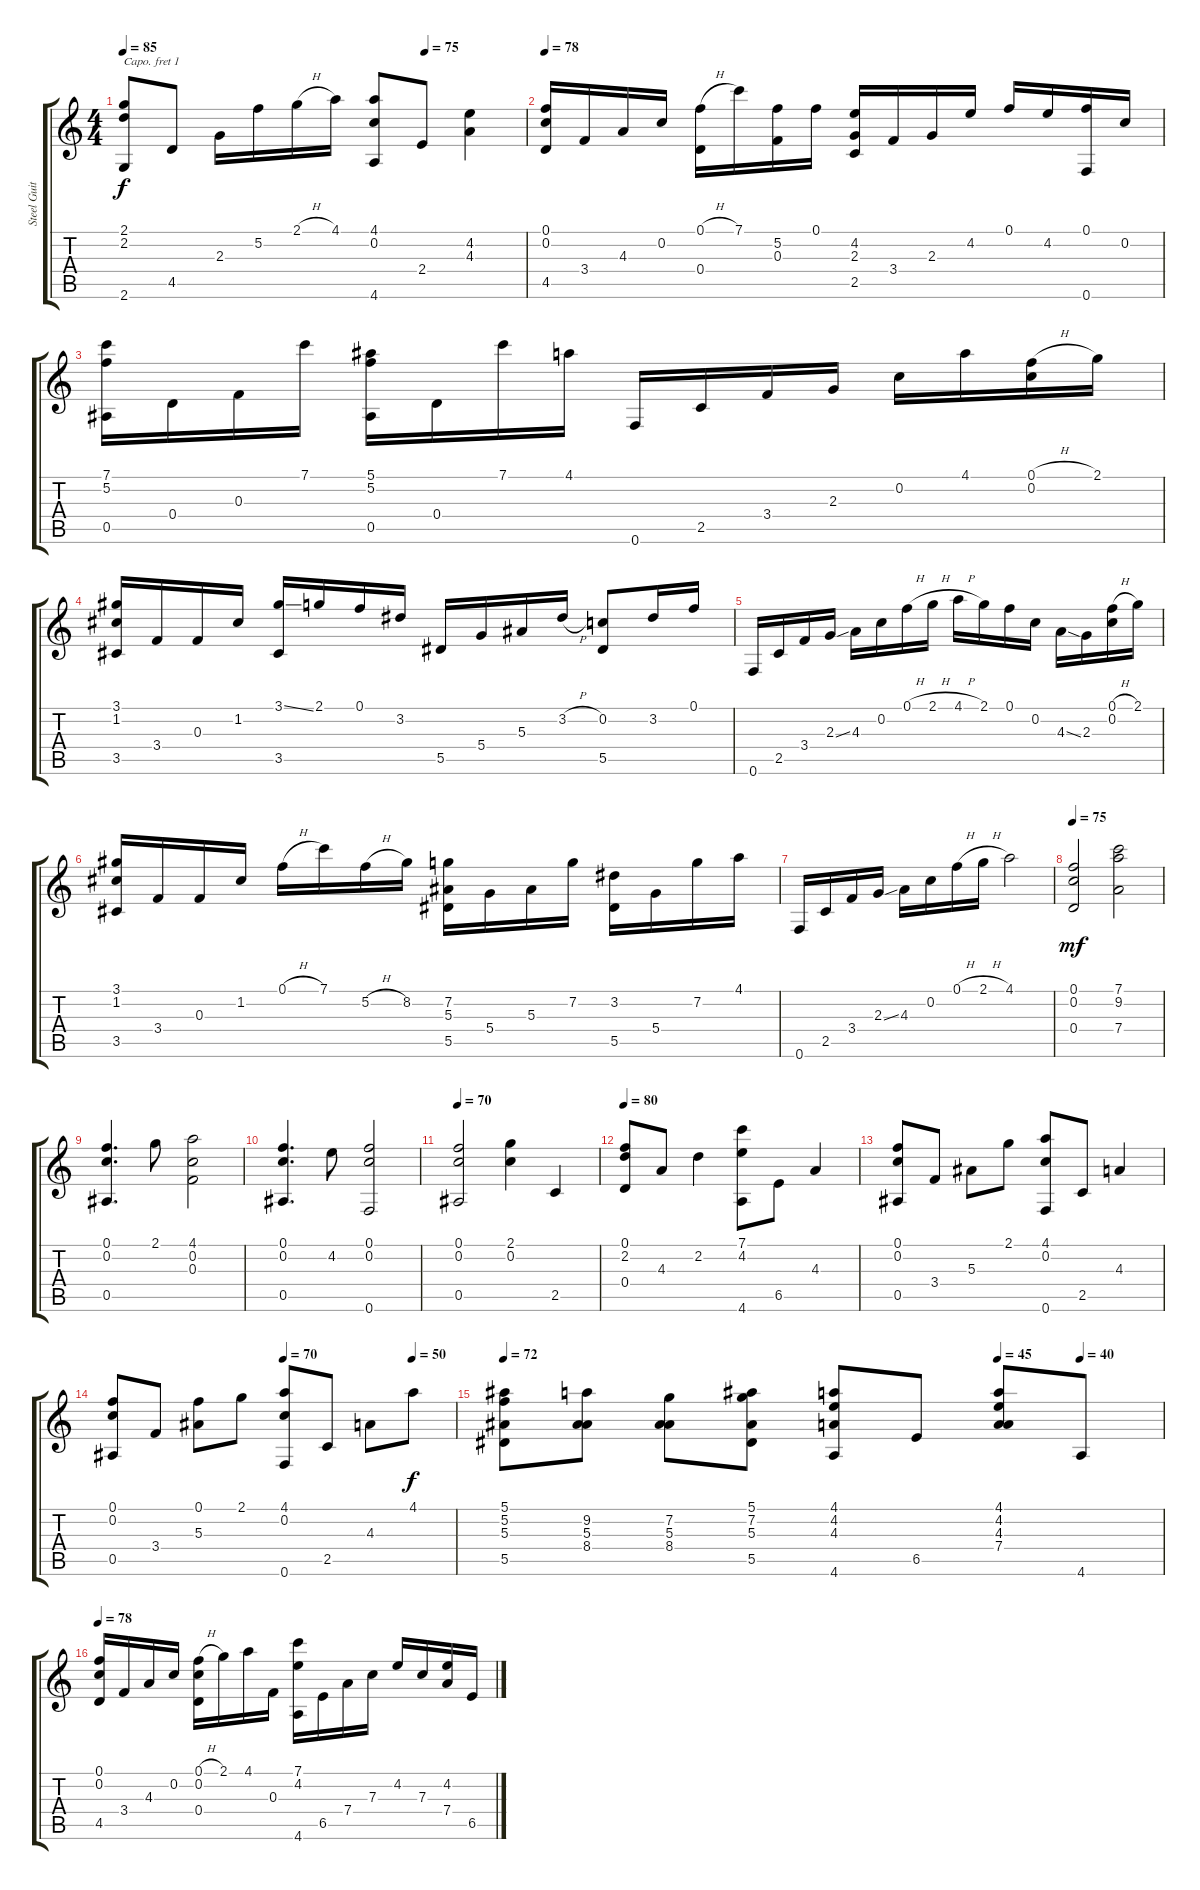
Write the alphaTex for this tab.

\track ("Steel Guitar" "Steel Guit") {instrument acousticguitarsteel}
\staff {score tabs}
\capo 1
\tuning (E4 B3 E3 Db3 A2 E2) {hide}
\ts (4 4)
\tempo 85
\tempo (75 0.75)
\clef g2
\ks c
(2.1 2.2 2.6).8{dy f} 4.5.8 2.3.16 5.2.16 2.1{h}.16 4.1.16 (4.1 0.2 4.6).8 2.4.8 (4.2 4.3).4 |
\tempo 78
(0.1 0.2 4.5).16 3.4.16 4.3.16 0.2.16 (0.1{h} 0.4).16 7.1.16 (5.2 0.3).16 0.1.16 (4.2 2.3 2.5).16 3.4.16 2.3.16 4.2.16 0.1.16 4.2.16 (0.1 0.6).16 0.2.16 |
(7.1 5.2 0.5).16 0.4.16 0.3.16 7.1.16 (5.1 5.2 0.5).16 0.4.16 7.1.16 4.1.16 0.6.16 2.5.16 3.4.16 2.3.16 0.2.16 4.1.16 (0.1{h} 0.2).16 2.1.16 |
(3.1 1.2 3.5).16 3.4.16 0.3.16 1.2.16 (3.1{ss} 3.5).16 2.1.16 0.1.16 3.2.16 5.5.16 5.4.16 5.3.16 3.2{h}.16 (0.2 5.5).8 3.2.16 0.1.16 |
0.6.16 2.5.16 3.4.16 2.3{ss}.16 4.3.16 0.2.16 0.1{h}.16 2.1{h}.16 4.1{h}.16 2.1.16 0.1.16 0.2.16 4.3{ss}.16 2.3.16 (0.1{h} 0.2).16 2.1.16 |
(3.1 1.2 3.5).16 3.4.16 0.3.16 1.2.16 0.1{h}.16 7.1.16 5.2{h}.16 8.2.16 (7.2 5.3 5.5).16 5.4.16 5.3.16 7.2.16 (3.2 5.5).16 5.4.16 7.2.16 4.1.16 |
0.6.16 2.5.16 3.4.16 2.3{ss}.16 4.3.16 0.2.16 0.1{h}.16 2.1{h}.16 4.1.2 |
\tempo 75
(0.1 0.2 0.4).2{dy mf} (7.1 9.2 7.4).2 |
(0.1 0.2 0.5).4{d} 2.1.8 (4.1 0.2 0.3).2 |
(0.1 0.2 0.5).4{d} 4.2.8 (0.1 0.2 0.6).2 |
\tempo 70
(0.1 0.2 0.5).2 (2.1 0.2).4 2.5.4 |
\tempo 80
(0.1 2.2 0.4).8 4.3.8 2.2.4 (7.1 4.2 4.6).8 6.5.8 4.3.4 |
(0.1 0.2 0.5).8 3.4.8 5.3.8 2.1.8 (4.1 0.2 0.6).8 2.5.8 4.3.4 |
\tempo (70 0.5)
\tempo (50 0.875)
(0.1 0.2 0.5).8 3.4.8 (0.1 5.3).8 2.1.8 (4.1 0.2 0.6).8 2.5.8 4.3.8 4.1.8{dy f} |
\tempo 72
\tempo (45 0.75)
\tempo (40 0.875)
(5.1 5.2 5.3 5.5).8 (9.2 5.3 8.4).8 (7.2 5.3 8.4).8 (5.1 7.2 5.3 5.5).8 (4.1 4.2 4.3 4.6).8 6.5.8 (4.1 4.2 4.3 7.4).8 4.6.8 |
\tempo 78
(0.1 0.2 4.5).16 3.4.16 4.3.16 0.2.16 (0.1{h} 0.2 0.4).16 2.1.16 4.1.16 0.3.16 (7.1 4.2 4.6).16 6.5.16 7.4.16 7.3.16 4.2.16 7.3.16 (4.2 7.4).16 6.5.16
